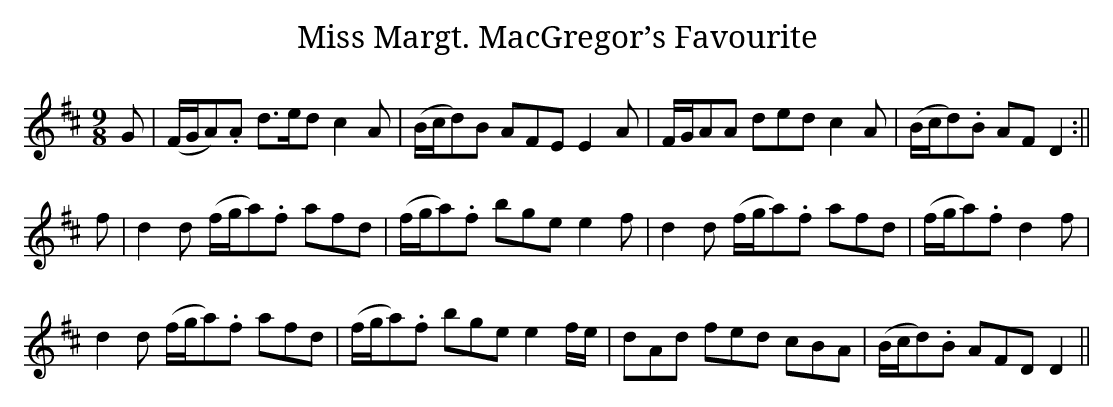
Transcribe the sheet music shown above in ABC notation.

X:1
T:Miss Margt. MacGregor’s Favourite
M:9/8
L:1/8
K:D
G|(F/G/A).A d>ed c2A|(B/c/d)B AFE E2A|F/G/AA ded c2A|(B/c/d).B AF D2:||
f|d2d (f/g/a).f afd|(f/g/a).f bge e2f|d2d (f/g/a).f afd|(f/g/a).f d2f|
d2d (f/g/a).f afd|(f/g/a).f bge e2f/e/|dAd fed cBA|(B/c/d).B AFD D2||
